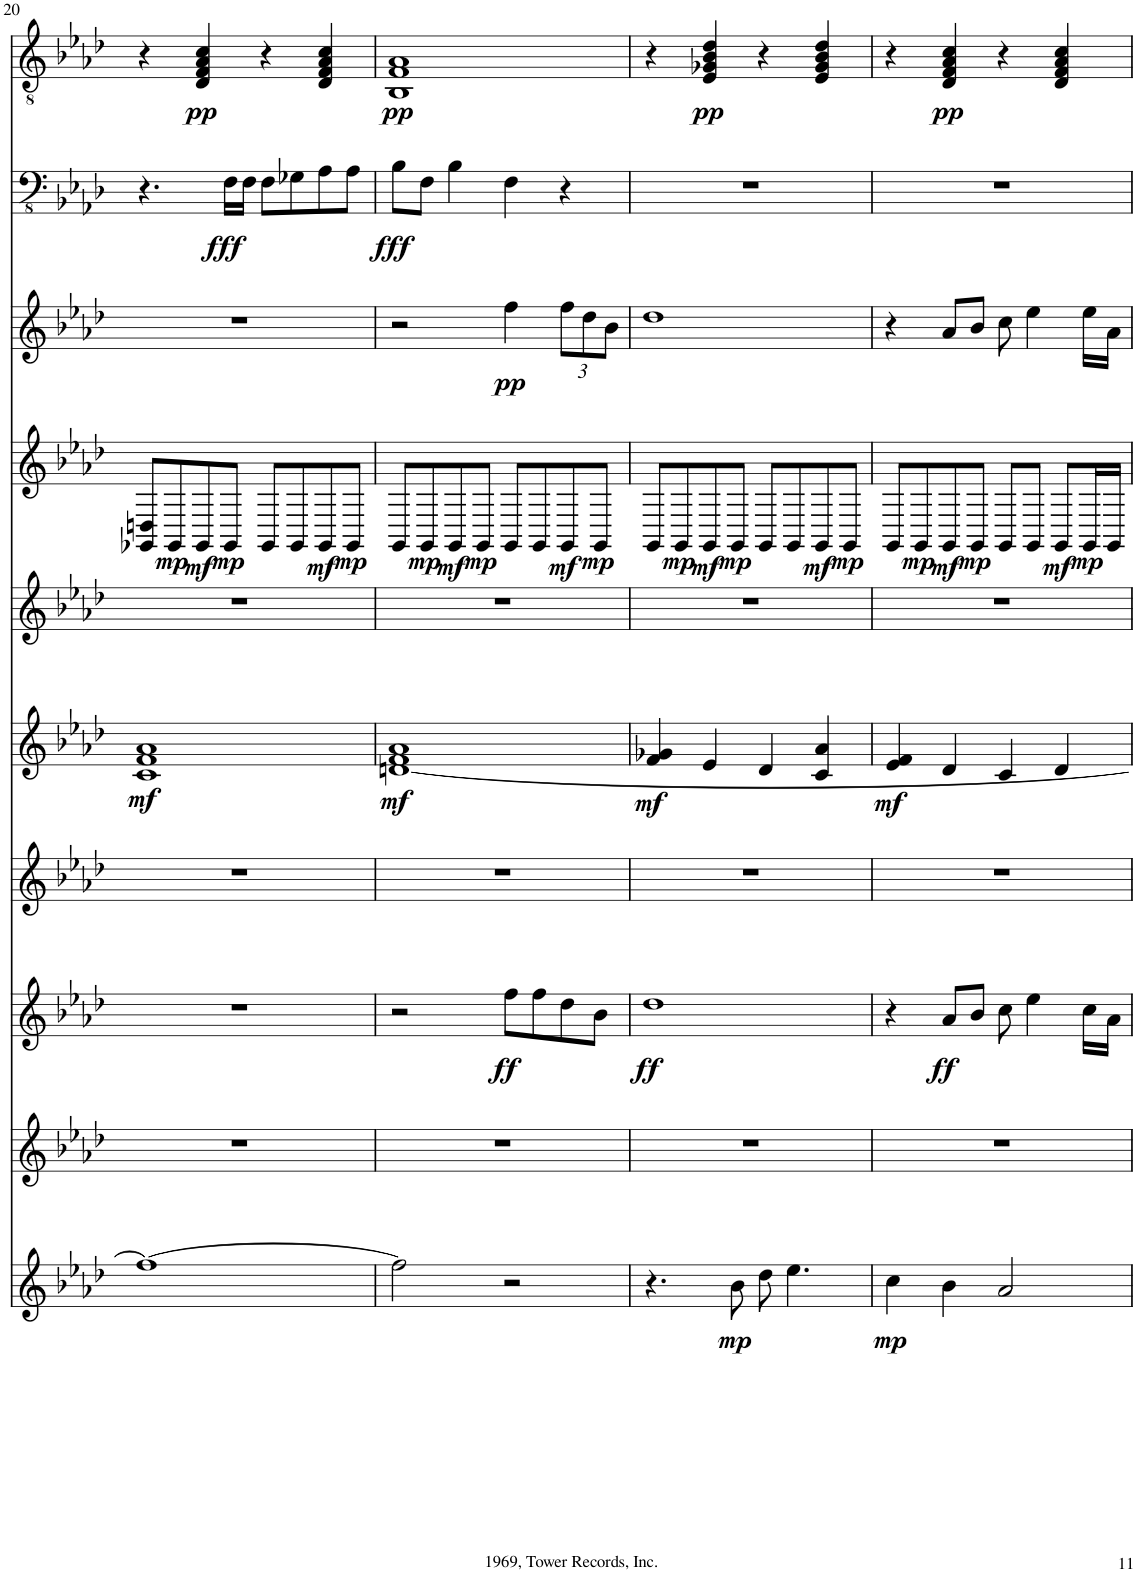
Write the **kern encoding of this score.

**kern	**dynam	**kern	**kern	**dynam	**kern	**kern	**dynam	**kern	**kern	**dynam	**kern	**dynam	**kern	**dynam	**kern	**dynam
*part10	*part10	*part9	*part8	*part8	*part7	*part6	*part6	*part5	*part4	*part4	*part3	*part3	*part2	*part2	*part1	*part1
*staff10	*staff10	*staff9	*staff8	*staff8	*staff7	*staff6	*staff6	*staff5	*staff4	*staff4	*staff3	*staff3	*staff2	*staff2	*staff1	*staff1
*I"Vocals	*	*I"Trombone	*I"Trumpet	*	*I"Sax	*I"Organ	*	*I"Piano interlude	*I"Piano	*	*I"Brass	*	*I"Bass	*	*I"Jazz Guitar	*
*	*	*I'Trb	*I'Tpt	*	*	*	*	*I'Pno	*I'Pno	*	*I'Brs	*	*	*	*	*
!!LO:PB:g=z
*clefG2	*	*clefG2	*clefG2	*	*clefG2	*clefG2	*	*clefG2	*clefG2	*	*clefG2	*	*clefFv4	*	*clefGv2	*
*	*	*	*Trd1c2	*	*Trd5c9	*	*	*	*	*	*	*	*	*	*	*
*k[b-e-a-d-]	*	*k[b-e-a-d-]	*k[b-e-a-d-]	*	*k[b-e-a-d-]	*k[b-e-a-d-]	*	*k[b-e-a-d-]	*k[b-e-a-d-]	*	*k[b-e-a-d-]	*	*k[b-e-a-d-]	*	*k[b-e-a-d-]	*
*M4/4	*	*M4/4	*M4/4	*	*M4/4	*M4/4	*	*M4/4	*M4/4	*	*M4/4	*	*M4/4	*	*M4/4	*
=20	=20	=20	=20	=20	=20	=20	=20	=20	=20	=20	=20	=20	=20	=20	=20	=20
!	!	!	!	!	!	!	!LO:DY:b	!	!	!	!	!	!	!	!	!
1ff_	.	1r	1r	.	1r	1c 1f 1a-	mf	1r	8GG-X/ 8Dn/L	.	1r	.	4.r	.	4r	.
!	!	!	!	!	!	!	!	!	!	!LO:DY:b	!	!	!	!	!	!
.	.	.	.	.	.	.	.	.	8GG-/	mp	.	.	.	.	.	.
!	!	!	!	!	!	!	!	!	!	!LO:DY:b	!	!	!	!	!	!LO:DY:b
.	.	.	.	.	.	.	.	.	8GG-/	mf	.	.	.	.	4D-/ 4F/ 4A-/ 4c/	pp
!	!	!	!	!	!	!	!	!	!	!LO:DY:b	!	!	!	!LO:DY:b	!	!
.	.	.	.	.	.	.	.	.	8GG-/J	mp	.	.	16FF\LL	fff	.	.
.	.	.	.	.	.	.	.	.	.	.	.	.	16FF\JJ	.	.	.
.	.	.	.	.	.	.	.	.	8GG-/L	.	.	.	8FF\L	.	4r	.
.	.	.	.	.	.	.	.	.	8GG-/	.	.	.	8GG-X\	.	.	.
!	!	!	!	!	!	!	!	!	!	!LO:DY:b	!	!	!	!	!	!
.	.	.	.	.	.	.	.	.	8GG-/	mf	.	.	8AA-\	.	4D-/ 4F/ 4A-/ 4c/	.
!	!	!	!	!	!	!	!	!	!	!LO:DY:b	!	!	!	!	!	!
.	.	.	.	.	.	.	.	.	8GG-/J	mp	.	.	8AA-\J	.	.	.
=21	=21	=21	=21	=21	=21	=21	=21	=21	=21	=21	=21	=21	=21	=21	=21	=21
!	!	!	!	!	!	!	!LO:DY:b	!	!	!	!	!	!	!LO:DY:b	!	!LO:DY:b
2ff\]	.	1r	2r	.	1r	[1dn 1f 1a-	mf	1r	8GG/L	.	2r	.	8BB-\L	fff	1BB- 1F 1A-	pp
!	!	!	!	!	!	!	!	!	!	!LO:DY:b	!	!	!	!	!	!
.	.	.	.	.	.	.	.	.	8GG/	mp	.	.	8FF\J	.	.	.
!	!	!	!	!	!	!	!	!	!	!LO:DY:b	!	!	!	!	!	!
.	.	.	.	.	.	.	.	.	8GG/	mf	.	.	4BB-\	.	.	.
!	!	!	!	!	!	!	!	!	!	!LO:DY:b	!	!	!	!	!	!
.	.	.	.	.	.	.	.	.	8GG/J	mp	.	.	.	.	.	.
!	!	!	!	!LO:DY:b	!	!	!	!	!	!	!	!LO:DY:b	!	!	!	!
2r	.	.	8ff\L	ff	.	.	.	.	8GG/L	.	4ff\	pp	4FF\	.	.	.
.	.	.	8ff\	.	.	.	.	.	8GG/	.	.	.	.	.	.	.
*	*	*	*	*	*	*	*	*	*	*	*Xbrackettup	*	*	*	*	*
!	!	!	!	!	!	!	!	!	!	!LO:DY:b	!	!	!	!	!	!
.	.	.	8dd-\	.	.	.	.	.	8GG/	mf	12ff\L	.	4r	.	.	.
.	.	.	.	.	.	.	.	.	.	.	12dd-\	.	.	.	.	.
!	!	!	!	!	!	!	!	!	!	!LO:DY:b	!	!	!	!	!	!
.	.	.	8b-\J	.	.	.	.	.	8GG/J	mp	.	.	.	.	.	.
.	.	.	.	.	.	.	.	.	.	.	12b-\J	.	.	.	.	.
=22	=22	=22	=22	=22	=22	=22	=22	=22	=22	=22	=22	=22	=22	=22	=22	=22
!	!	!	!	!LO:DY:b	!	!	!LO:DY:b	!	!	!	!	!	!	!	!	!
4.r	.	1r	1dd-	ff	1r	4f/ 4g-X/	mf	1r	8GG/L	.	1dd-	.	1r	.	4r	.
!	!	!	!	!	!	!	!	!	!	!LO:DY:b	!	!	!	!	!	!
.	.	.	.	.	.	.	.	.	8GG/	mp	.	.	.	.	.	.
!	!	!	!	!	!	!	!	!	!	!LO:DY:b	!	!	!	!	!	!LO:DY:b
.	.	.	.	.	.	4e-/	.	.	8GG/	mf	.	.	.	.	4E-/ 4G-X/ 4B-/ 4d-/	pp
!	!LO:DY:b	!	!	!	!	!	!	!	!	!LO:DY:b	!	!	!	!	!	!
8b-\	mp	.	.	.	.	.	.	.	8GG/J	mp	.	.	.	.	.	.
8dd-\	.	.	.	.	.	4d-/	.	.	8GG/L	.	.	.	.	.	4r	.
4.ee-\	.	.	.	.	.	.	.	.	8GG/	.	.	.	.	.	.	.
!	!	!	!	!	!	!	!	!	!	!LO:DY:b	!	!	!	!	!	!
.	.	.	.	.	.	4c/ 4a-/	.	.	8GG/	mf	.	.	.	.	4E-/ 4G-/ 4B-/ 4d-/	.
!	!	!	!	!	!	!	!	!	!	!LO:DY:b	!	!	!	!	!	!
.	.	.	.	.	.	.	.	.	8GG/J	mp	.	.	.	.	.	.
=23	=23	=23	=23	=23	=23	=23	=23	=23	=23	=23	=23	=23	=23	=23	=23	=23
!	!LO:DY:b	!	!	!	!	!	!LO:DY:b	!	!	!	!	!	!	!	!	!
4cc\	mp	1r	4r	.	1r	4e-/ 4f/	mf	1r	8GG/L	.	4r	.	1r	.	4r	.
!	!	!	!	!	!	!	!	!	!	!LO:DY:b	!	!	!	!	!	!
.	.	.	.	.	.	.	.	.	8GG/	mp	.	.	.	.	.	.
!	!	!	!	!LO:DY:b	!	!	!	!	!	!LO:DY:b	!	!	!	!	!	!LO:DY:b
4b-\	.	.	8a-/L	ff	.	4d-/	.	.	8GG/	mf	8a-/L	.	.	.	4D-/ 4F/ 4A-/ 4c/	pp
!	!	!	!	!	!	!	!	!	!	!LO:DY:b	!	!	!	!	!	!
.	.	.	8b-/J	.	.	.	.	.	8GG/J	mp	8b-/J	.	.	.	.	.
2a-/	.	.	8cc\	.	.	4c/	.	.	8GG/L	.	8cc\	.	.	.	4r	.
.	.	.	4ee-\	.	.	.	.	.	8GG/J	.	4ee-\	.	.	.	.	.
!	!	!	!	!	!	!	!	!	!	!LO:DY:b	!	!	!	!	!	!
.	.	.	.	.	.	4d-/	.	.	8GG/L	mf	.	.	.	.	4D-/ 4F/ 4A-/ 4c/	.
!	!	!	!	!	!	!	!	!	!	!LO:DY:b	!	!	!	!	!	!
.	.	.	16cc\LL	.	.	.	.	.	16GG/L	mp	16ee-\LL	.	.	.	.	.
.	.	.	16a-\JJ	.	.	.	.	.	16GG/JJ	.	16a-\JJ	.	.	.	.	.
=	=	=	=	=	=	=	=	=	=	=	=	=	=	=	=	=
*-	*-	*-	*-	*-	*-	*-	*-	*-	*-	*-	*-	*-	*-	*-	*-	*-
